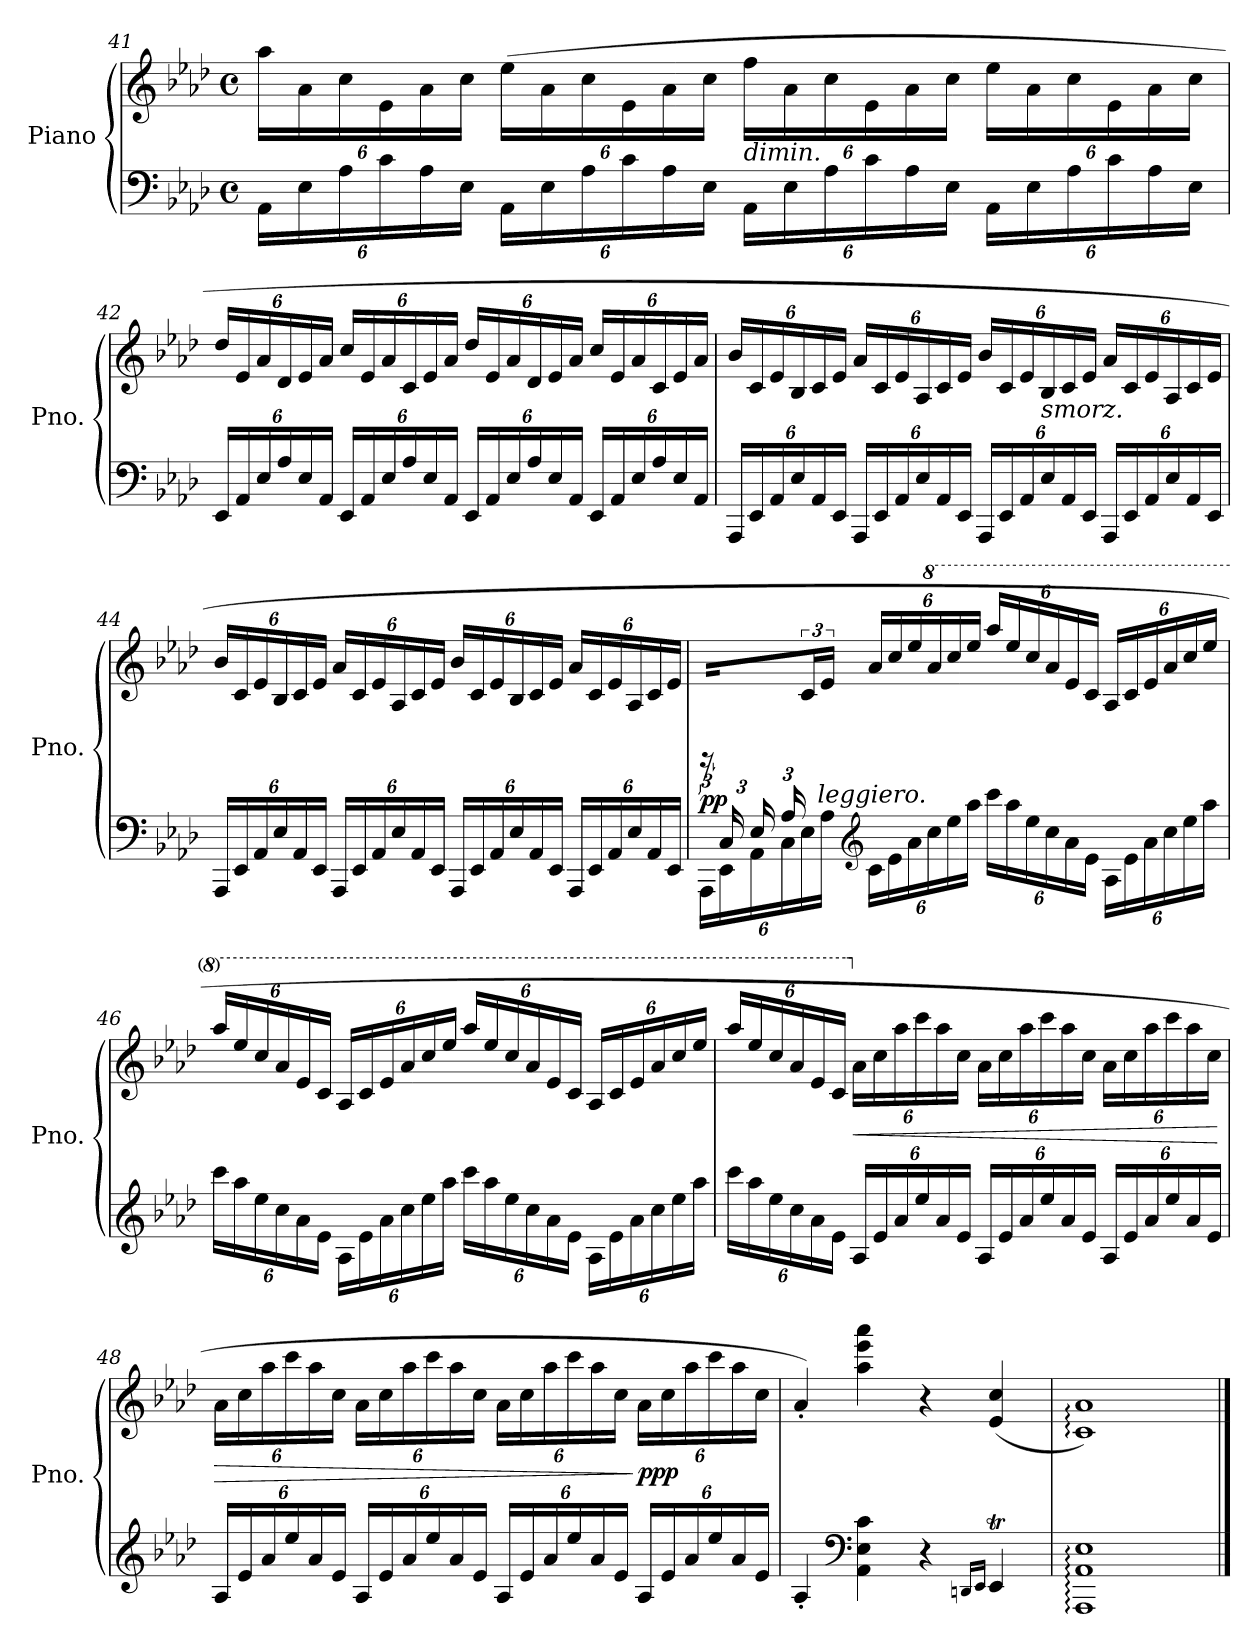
**kern	**kern	**dynam
*part1	*part1	*part1
*staff2	*staff1	*staff1/2
*I"Piano	*	*
*I'Pno.	*	*
*clefF4	*clefG2	*
*k[b-e-a-d-]	*k[b-e-a-d-]	*
*M4/4	*M4/4	*
*met(c)	*met(c)	*
*Xbrackettup	*Xbrackettup	*
=41	=41	=41
24AA-\LL	24aa-\LL	.
24E-!\	24a-!\	.
24A-!\	24cc!\	.
24c!\	24e-!\	.
24A-!\	24a-!\	.
24E-!\JJ	24cc!\JJ	.
24AA-\LL	(>24ee-\LL	.
24E-!\	24a-!\	.
24A-!\	24cc!\	.
24c!\	24e-!\	.
24A-!\	24a-!\	.
24E-!\JJ	24cc!\JJ	.
!	!LO:TX:b:i:t=dimin.	!
24AA-\LL	24ff\LL	.
24E-!\	24a-!\	.
24A-!\	24cc!\	.
24c!\	24e-!\	.
24A-!\	24a-!\	.
24E-!\JJ	24cc!\JJ	.
24AA-\LL	24ee-\LL	.
24E-!\	24a-!\	.
24A-!\	24cc!\	.
24c!\	24e-!\	.
24A-!\	24a-!\	.
24E-!\JJ	24cc!\JJ	.
!!LO:LB:g=z
=42	=42	=42
24EE-/LL	24dd-/LL	.
24AA-!/	24e-!/	.
24E-!/	24a-!/	.
24A-!/	24d-!/	.
24E-!/	24e-!/	.
24AA-!/JJ	24a-!/JJ	.
24EE-!/LL	24cc/LL	.
24AA-!/	24e-!/	.
24E-!/	24a-!/	.
24A-!/	24c!/	.
24E-!/	24e-!/	.
24AA-!/JJ	24a-!/JJ	.
24EE-!/LL	24dd-/LL	.
24AA-!/	24e-!/	.
24E-!/	24a-!/	.
24A-!/	24d-!/	.
24E-!/	24e-!/	.
24AA-!/JJ	24a-!/JJ	.
24EE-!/LL	24cc/LL	.
24AA-!/	24e-!/	.
24E-!/	24a-!/	.
24A-!/	24c!/	.
24E-!/	24e-!/	.
24AA-!/JJ	24a-!/JJ	.
=43	=43	=43
24AAA-/LL	24b-/LL	.
24EE-!/	24c!/	.
24AA-!/	24e-!/	.
24E-!/	24B-/	.
24AA-!/	24c!/	.
24EE-!/JJ	24e-!/JJ	.
24AAA-!/LL	24a-/LL	.
24EE-!/	24c!/	.
24AA-!/	24e-!/	.
24E-!/	24A-/	.
24AA-!/	24c!/	.
24EE-!/JJ	24e-!/JJ	.
24AAA-!/LL	24b-/LL	.
24EE-!/	24c!/	.
24AA-!/	24e-!/	.
!LO:TX:a:i:t=smorz.	!	!
24E-!/	24B-/	.
24AA-!/	24c!/	.
24EE-!/JJ	24e-!/JJ	.
24AAA-!/LL	24a-/LL	.
24EE-!/	24c!/	.
24AA-!/	24e-!/	.
24E-!/	24A-/	.
24AA-!/	24c!/	.
24EE-!/JJ	24e-!/JJ	.
!!LO:LB:g=z
=44	=44	=44
24AAA-/LL	24b-/LL	.
24EE-!/	24c!/	.
24AA-!/	24e-!/	.
24E-!/	24B-/	.
24AA-!/	24c!/	.
24EE-!/JJ	24e-!/JJ	.
24AAA-!/LL	24a-/LL	.
24EE-!/	24c!/	.
24AA-!/	24e-!/	.
24E-!/	24A-/	.
24AA-!/	24c!/	.
24EE-!/JJ	24e-!/JJ	.
24AAA-!/LL	24b-/LL	.
24EE-!/	24c!/	.
24AA-!/	24e-!/	.
24E-!/	24B-/	.
24AA-!/	24c!/	.
24EE-!/JJ	24e-!/JJ	.
24AAA-!/LL	24a-/LL	.
24EE-!/	24c!/	.
24AA-!/	24e-!/	.
24E-!/	24A-/	.
24AA-!/	24c!/	.
24EE-!/JJ	24e-!/JJ	.
=45	=45	=45
*^	*	*
*	*	*brackettup	*
!	!	!	!LO:DY:b
24ryy	24AAA-\LL	24rEE	pp
24C!/LL	24EE-!\	8ryy	.
24E-!/	24AA-!\	.	.
24A-!/	24C!\	.	.
6%5ryy	24E-!\	24c!/	.
!	!LO:TX:a:i:t=leggiero.	!	!
.	24A-!\JJ	24e-!/JJ	.
*clefG2	*	*	*
*	*	*Xbrackettup	*
.	24c!\LL	24a-!/LL	.
.	24e-!\	24cc!/	.
.	24a-!\	24ee-!/	.
*	*	*8va	*
.	24cc!\	24aa-!/	.
.	24ee-!\	24ccc!/	.
.	24aa-!\JJ	24eee-!/JJ	.
.	24ccc\LL	24aaa-/LL	.
.	24aa-!\	24eee-!/	.
.	24ee-!\	24ccc!/	.
.	24cc!\	24aa-!/	.
.	24a-!\	24ee-!/	.
.	24e-!\JJ	24cc!/JJ	.
.	24A-\LL	24a-/LL	.
.	24e-!\	24cc!/	.
.	24a-!\	24ee-!/	.
.	24cc!\	24aa-!/	.
.	24ee-!\	24ccc!/	.
.	24aa-!\JJ	24eee-!/JJ	.
*v	*v	*	*
!!LO:LB:g=z
=46	=46	=46
24ccc\LL	24aaa-/LL	.
24aa-!\	24eee-!/	.
24ee-!\	24ccc!/	.
24cc!\	24aa-!/	.
24a-!\	24ee-!/	.
24e-!\JJ	24cc!/JJ	.
24A-\LL	24a-/LL	.
24e-!\	24cc!/	.
24a-!\	24ee-!/	.
24cc!\	24aa-!/	.
24ee-!\	24ccc!/	.
24aa-!\JJ	24eee-!/JJ	.
24ccc\LL	24aaa-/LL	.
24aa-!\	24eee-!/	.
24ee-!\	24ccc!/	.
24cc!\	24aa-!/	.
24a-!\	24ee-!/	.
24e-!\JJ	24cc!/JJ	.
24A-\LL	24a-/LL	.
24e-!\	24cc!/	.
24a-!\	24ee-!/	.
24cc!\	24aa-!/	.
24ee-!\	24ccc!/	.
24aa-!\JJ	24eee-!/JJ	.
=47	=47	=47
24ccc\LL	24aaa-/LL	.
24aa-!\	24eee-!/	.
24ee-!\	24ccc!/	.
24cc!\	24aa-!/	.
24a-!\	24ee-!/	.
24e-!\JJ	24cc!/JJ	.
*	*X8va	*
!	!	!LO:HP:b
24A-/LL	24a-\LL	<
24e-!/	24cc!\	.
24a-!/	24aa-!\	.
24ee-!/	24ccc!\	.
24a-!/	24aa-!\	.
24e-!/JJ	24cc!\JJ	.
24A-/LL	24a-!\LL	.
24e-!/	24cc!\	.
24a-!/	24aa-!\	.
24ee-!/	24ccc!\	.
24a-!/	24aa-!\	.
24e-!/JJ	24cc!\JJ	.
24A-/LL	24a-!\LL	.
24e-!/	24cc!\	.
24a-!/	24aa-!\	.
24ee-!/	24ccc!\	.
24a-!/	24aa-!\	.
24e-!/JJ	24cc!\JJ	.
.	.	[
!!LO:LB:g=z
=48	=48	=48
!	!	!LO:HP:b
24A-/LL	24a-!\LL	>
24e-!/	24cc!\	.
24a-!/	24aa-!\	.
24ee-!/	24ccc!\	.
24a-!/	24aa-!\	.
24e-!/JJ	24cc!\JJ	.
24A-/LL	24a-!\LL	.
24e-!/	24cc!\	.
24a-!/	24aa-!\	.
24ee-!/	24ccc!\	.
24a-!/	24aa-!\	.
24e-!/JJ	24cc!\JJ	.
24A-/LL	24a-!\LL	.
24e-!/	24cc!\	.
24a-!/	24aa-!\	.
24ee-!/	24ccc!\	.
24a-!/	24aa-!\	.
24e-!/JJ	24cc!\JJ	.
!	!	!LO:DY:n=1:b
24A-/LL	24a-!\LL	] ppp
24e-!/	24cc!\	.
24a-!/	24aa-!\	.
24ee-!/	24ccc!\	.
24a-!/	24aa-!\	.
24e-!/JJ	24cc!\JJ	.
=49	=49	=49
4A-'/	4a-'/)	.
*clefF4	*	*
4AA-\ 4E-\ 4c\	4aa-\ 4eee-\ 4aaa-\	.
4r	4r	.
16qDDn/LL	.	.
16qEE-/JJ	.	.
4EE-T/	(>4e-/ 4cc/	.
=50	=50	=50
1AAA-: 1AA-: 1E-:	1c: 1a-:)	.
==	==	==
*-	*-	*-
